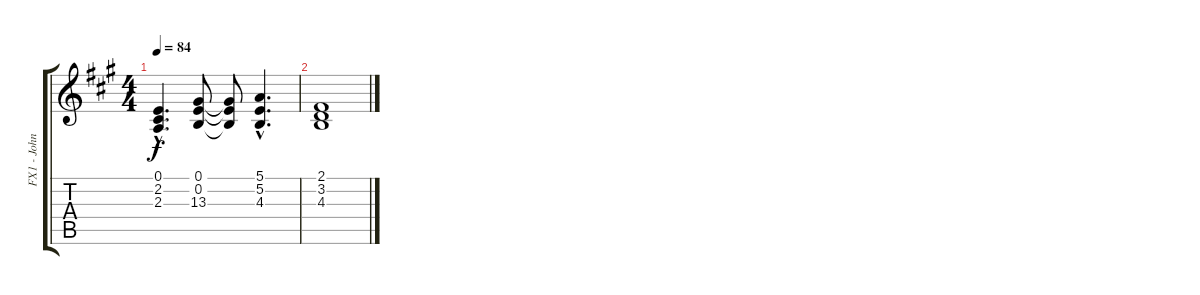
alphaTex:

\track ("FX1 - John F" "FX1 - John") {instrument tangoaccordion}
\staff {score tabs}
\tuning (E4 B3 G3 D3 A2 E2) {hide}
\ts (4 4)
\tempo 84
\clef g2
\ks a
(0.1{hac} 2.2{hac} 2.3{hac}).4{d dy f} (0.1 0.2 13.3).8 (0.1{t} 0.2{t} 13.3{t}).8 (5.1{hac} 5.2{hac} 4.3{hac}).4{d} |
(2.1 3.2 4.3).1
